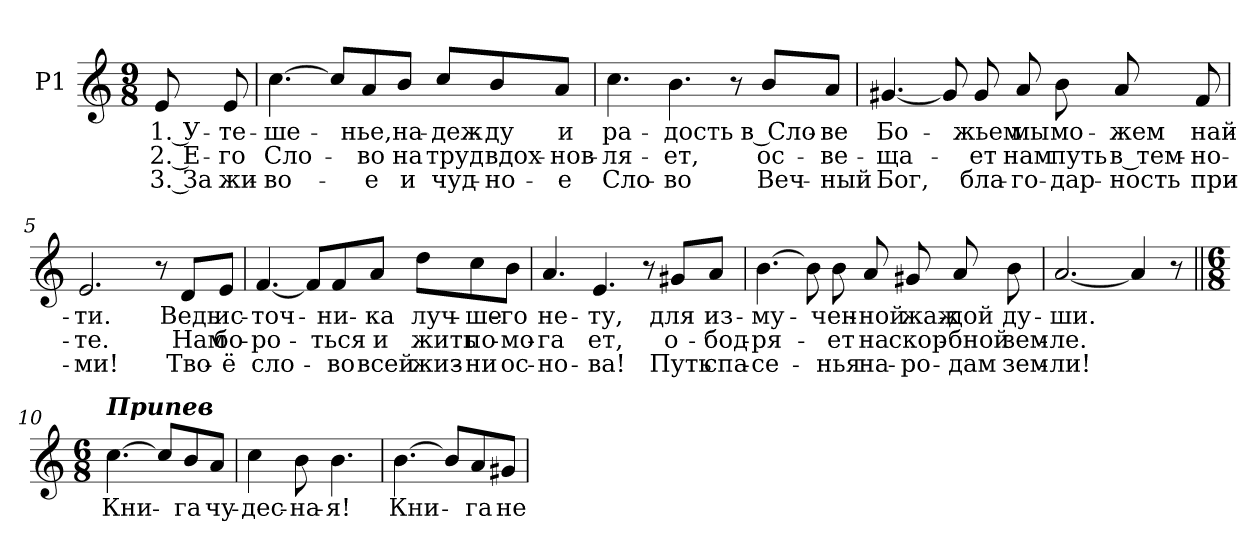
**kern	**text	**text	**text
*part1	*part1	*part1	*part1
*staff1	*staff1	*staff1	*staff1
*I"P1	*	*	*
!!LO:PB:g=z
*clefG2	*	*	*
*k[]	*	*	*
*a:	*	*	*
*M9/8	*	*	*
=1	=1	=1	=1
!	!LO:LY:b:color=#000000	!LO:LY:b:color=#000000	!LO:LY:b:color=#000000
8ei/	1. У-	2. Е-	3. За
!	!LO:LY:b:color=#000000	!LO:LY:b:color=#000000	!LO:LY:b:color=#000000
8ei/	-те-	-го	жи-
=2	=2	=2	=2
!	!LO:LY:b:color=#000000	!LO:LY:b:color=#000000	!LO:LY:b:color=#000000
[>4.cci\	-ше-	Сло-	-во-
8cci/L]	.	.	.
!	!LO:LY:b:color=#000000	!LO:LY:b:color=#000000	!LO:LY:b:color=#000000
8ai/	-нье,	-во	-е
!	!LO:LY:b:color=#000000	!LO:LY:b:color=#000000	!LO:LY:b:color=#000000
8bi/J	на-	на	и
!	!LO:LY:b:color=#000000	!LO:LY:b:color=#000000	!LO:LY:b:color=#000000
8cci/L	-деж-	труд	чуд-
!	!LO:LY:b:color=#000000	!LO:LY:b:color=#000000	!LO:LY:b:color=#000000
8bi/	-ду	вдох-	-но-
!	!LO:LY:b:color=#000000	!LO:LY:b:color=#000000	!LO:LY:b:color=#000000
8ai/J	и	-нов-	-е
=3	=3	=3	=3
!	!LO:LY:b:color=#000000	!LO:LY:b:color=#000000	!LO:LY:b:color=#000000
4.cci\	ра-	-ля-	Сло-
!	!LO:LY:b:color=#000000	!LO:LY:b:color=#000000	!LO:LY:b:color=#000000
4.bi\	-дость	-ет,	-во
8r	.	.	.
!	!LO:LY:b:color=#000000	!LO:LY:b:color=#000000	!LO:LY:b:color=#000000
8bi/L	в Сло-	ос-	Веч-
!	!LO:LY:b:color=#000000	!LO:LY:b:color=#000000	!LO:LY:b:color=#000000
8ai/J	-ве	-ве-	-ный
!!LO:LB:g=z
=4	=4	=4	=4
!	!LO:LY:b:color=#000000	!LO:LY:b:color=#000000	!LO:LY:b:color=#000000
[<4.g#Xi/	Бо-	-ща-	Бог,
8g#i/]	.	.	.
!	!LO:LY:b:color=#000000	!LO:LY:b:color=#000000	!LO:LY:b:color=#000000
8g#i/	-жьем	-ет	бла-
!	!LO:LY:b:color=#000000	!LO:LY:b:color=#000000	!LO:LY:b:color=#000000
8ai/	мы	нам	-го-
!	!LO:LY:b:color=#000000	!LO:LY:b:color=#000000	!LO:LY:b:color=#000000
8bi\	мо-	путь	-дар-
!	!LO:LY:b:color=#000000	!LO:LY:b:color=#000000	!LO:LY:b:color=#000000
8ai/	-жем	в тем-	-ность
!	!LO:LY:b:color=#000000	!LO:LY:b:color=#000000	!LO:LY:b:color=#000000
8fi/	най-	-но-	при-
=5	=5	=5	=5
!	!LO:LY:b:color=#000000	!LO:LY:b:color=#000000	!LO:LY:b:color=#000000
2.ei/	-ти.	-те.	-ми!
8r	.	.	.
!	!LO:LY:b:color=#000000	!LO:LY:b:color=#000000	!LO:LY:b:color=#000000
8di/L	Ведь	Нам	Тво-
!	!LO:LY:b:color=#000000	!LO:LY:b:color=#000000	!LO:LY:b:color=#000000
8ei/J	ис-	бо-	-ё
=6	=6	=6	=6
!	!LO:LY:b:color=#000000	!LO:LY:b:color=#000000	!LO:LY:b:color=#000000
[<4.fi/	-точ-	-ро-	сло-
8fi/L]	.	.	.
!	!LO:LY:b:color=#000000	!LO:LY:b:color=#000000	!LO:LY:b:color=#000000
8fi/	-ни-	-ться	-во
!	!LO:LY:b:color=#000000	!LO:LY:b:color=#000000	!LO:LY:b:color=#000000
8ai/J	-ка	и	всей
!	!LO:LY:b:color=#000000	!LO:LY:b:color=#000000	!LO:LY:b:color=#000000
8ddi\L	луч-	жить	жиз-
!	!LO:LY:b:color=#000000	!LO:LY:b:color=#000000	!LO:LY:b:color=#000000
8cci\	-ше-	по-	-ни
!	!LO:LY:b:color=#000000	!LO:LY:b:color=#000000	!LO:LY:b:color=#000000
8bi\J	-го	-мо-	ос-
!!LO:LB:g=z
=7	=7	=7	=7
!	!LO:LY:b:color=#000000	!LO:LY:b:color=#000000	!LO:LY:b:color=#000000
4.ai/	не-	-га	-но-
!	!LO:LY:b:color=#000000	!LO:LY:b:color=#000000	!LO:LY:b:color=#000000
4.ei/	-ту,	ет,	-ва!
8r	.	.	.
!	!LO:LY:b:color=#000000	!LO:LY:b:color=#000000	!LO:LY:b:color=#000000
8g#Xi/L	для	о-	Путь
!	!LO:LY:b:color=#000000	!LO:LY:b:color=#000000	!LO:LY:b:color=#000000
8ai/J	из-	-бод-	спа-
=8	=8	=8	=8
!	!LO:LY:b:color=#000000	!LO:LY:b:color=#000000	!LO:LY:b:color=#000000
[>4.bi\	-му-	-ря-	-се-
8bi\]	.	.	.
!	!LO:LY:b:color=#000000	!LO:LY:b:color=#000000	!LO:LY:b:color=#000000
8bi\	-чен-	-ет	-нья
!	!LO:LY:b:color=#000000	!LO:LY:b:color=#000000	!LO:LY:b:color=#000000
8ai/	-ной	на	на-
!	!LO:LY:b:color=#000000	!LO:LY:b:color=#000000	!LO:LY:b:color=#000000
8g#Xi/	жаж-	скор-	-ро-
!	!LO:LY:b:color=#000000	!LO:LY:b:color=#000000	!LO:LY:b:color=#000000
8ai/	-дой	-бной	-дам
!	!LO:LY:b:color=#000000	!LO:LY:b:color=#000000	!LO:LY:b:color=#000000
8bi\	ду-	зем-	зем-
=9	=9	=9	=9
!	!LO:LY:b:color=#000000	!LO:LY:b:color=#000000	!LO:LY:b:color=#000000
[<2.ai/	-ши.	-ле.	-ли!
4ai/]	.	.	.
8r	.	.	.
!!LO:LB:g=z
=10||	=10||	=10||	=10||
*M6/8	*	*	*
!LO:TX:a:Bi:t=Припев	!	!	!
!	!LO:LY:b:color=#000000	!	!
[>4.cci\	Кни-	.	.
8cci/L]	.	.	.
!	!LO:LY:b:color=#000000	!	!
8bi/	-га	.	.
!	!LO:LY:b:color=#000000	!	!
8ai/J	чу-	.	.
=11	=11	=11	=11
!	!LO:LY:b:color=#000000	!	!
4cci\	-дес-	.	.
!	!LO:LY:b:color=#000000	!	!
8bi\	-на-	.	.
!	!LO:LY:b:color=#000000	!	!
4.bi\	-я!	.	.
=12	=12	=12	=12
!	!LO:LY:b:color=#000000	!	!
[>4.bi\	Кни-	.	.
8bi/L]	.	.	.
!	!LO:LY:b:color=#000000	!	!
8ai/	-га	.	.
!	!LO:LY:b:color=#000000	!	!
8g#Xi/J	не-	.	.
=	=	=	=
*-	*-	*-	*-
